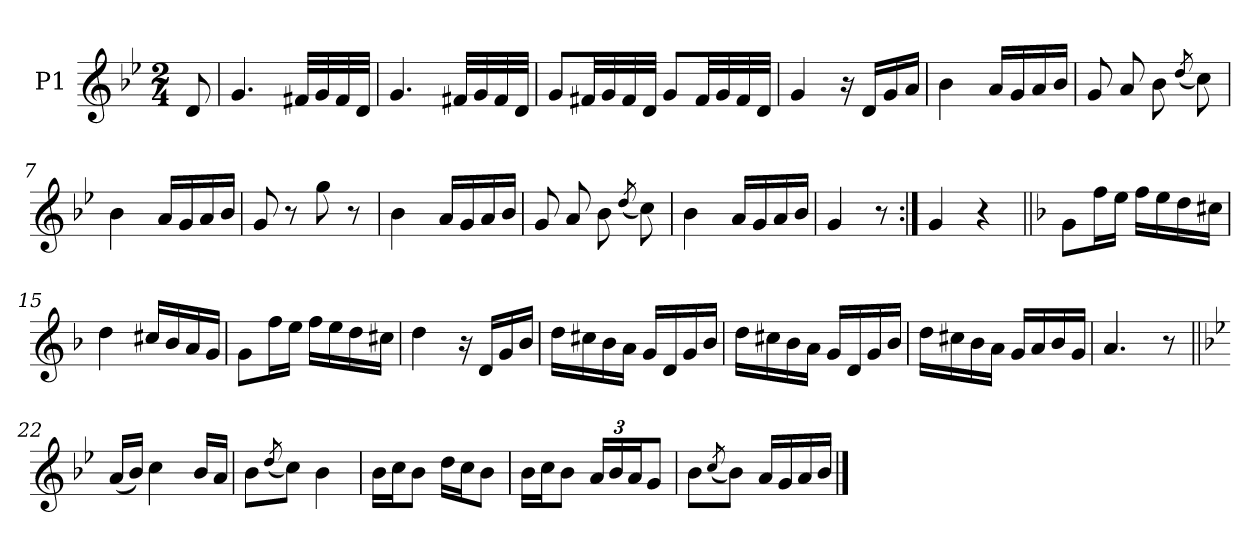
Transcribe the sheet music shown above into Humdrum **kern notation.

**kern
*part1
*staff1
*I"P1
*clefG2
*k[b-e-]
*g:
*M2/4
=
8d
=1
4.g
32f#XLLL
32g
32f#
32dJJJ
=2
4.g
32f#XLLL
32g
32f#
32dJJJ
=3
8gL
32f#XLL
32g
32f#
32dJJJ
8gL
32f#LL
32g
32f#
32dJJJ
=4
4g
16r
16dLL
16g
16aJJ
=5
4b-
16aLL
16g
16a
16b-JJ
=6
8g
8a
8b-
(8qdd/
8cc)
=7
4b-
16aLL
16g
16a
16b-JJ
=8
8g
8r
8gg
8r
=9
4b-
16aLL
16g
16a
16b-JJ
=10
8g
8a
8b-
(8qdd/
8cc)
=11
4b-
16aLL
16g
16a
16b-JJ
=12
4g
8r
=13:|!
4g
4r
=14||
*k[b-]
8gL
16ffL
16eeJJ
16ffLL
16ee
16dd
16cc#XJJ
=15
4dd
16cc#XLL
16b-
16a
16gJJ
=16
8gL
16ffL
16eeJJ
16ffLL
16ee
16dd
16cc#XJJ
=17
4dd
16r
16dLL
16g
16b-JJ
=18
16ddLL
16cc#X
16b-
16aJJ
16gLL
16d
16g
16b-JJ
=19
16ddLL
16cc#X
16b-
16aJJ
16gLL
16d
16g
16b-JJ
=20
16ddLL
16cc#X
16b-
16aJJ
16gLL
16a
16b-
16gJJ
=21
4.a
8r
=22||
*k[b-e-]
(16aLL
16b-JJ)
4cc
16b-LL
16aJJ
=23
8b-L
(8qdd/
8ccJ)
4b-
=24
16b-LL
16ccJ
8b-J
16ddLL
16ccJ
8b-J
=25
16b-LL
16ccJ
8b-J
24aLL
24b-
24aJ
8gJ
=26
8b-L
(8qcc/
8b-J)
16aLL
16g
16a
16b-JJ
==
*-
